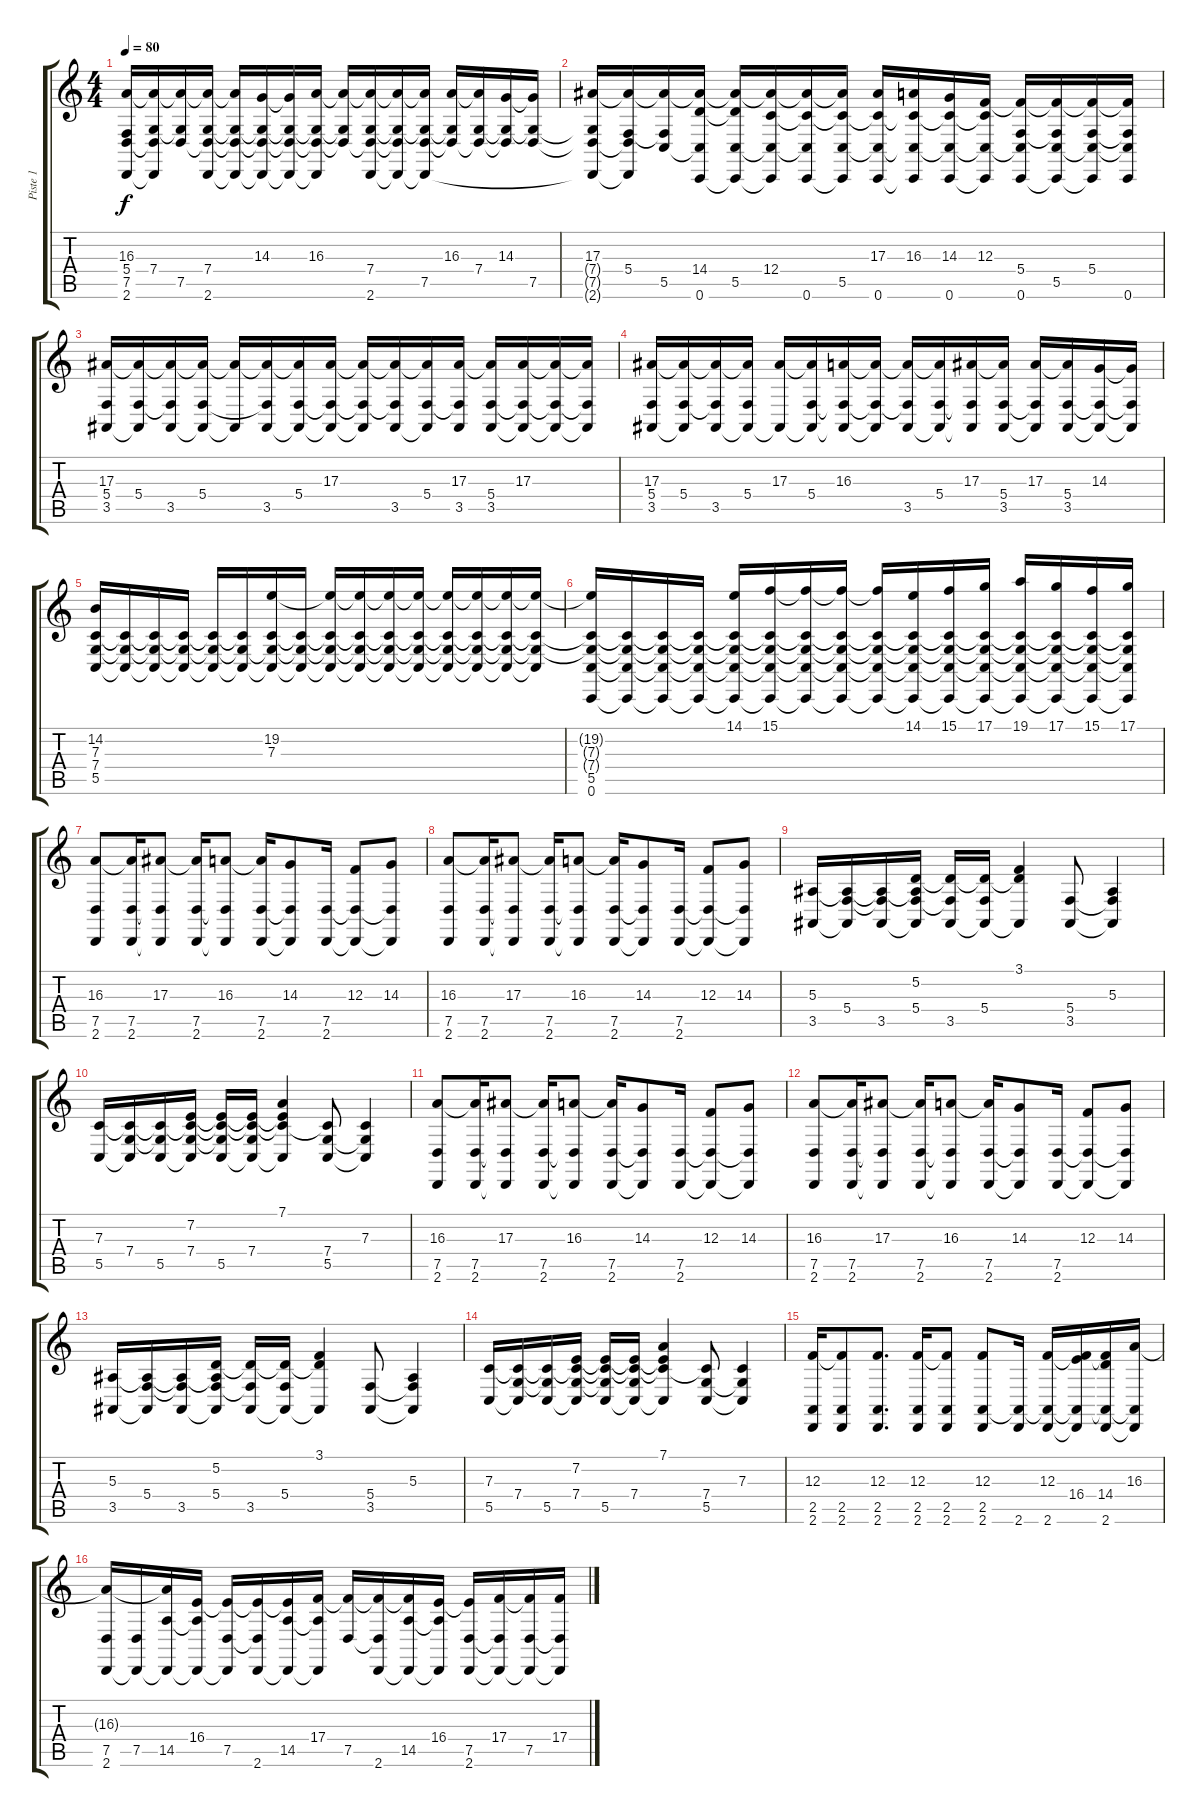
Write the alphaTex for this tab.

\track ("Piste 1" "Piste 1") {instrument acousticgrandpiano}
\staff {score tabs}
\tuning (D4 A3 F3 C3 G2 C2) {hide}
\ts (4 4)
\tempo 80
\clef g2
\ks c
(16.3 5.4{t} 7.5 2.6).16{dy f} (16.3{t} 7.4 7.5{t} 2.6{t}).16 (16.3{t} 7.4{t} 7.5).16 (16.3{t} 7.4 7.5{t} 2.6).16 (16.3{t} 7.4{t} 7.5{t} 2.6{t}).16 (14.3 7.4{t} 7.5{t} 2.6{t}).16 (14.3{t} 7.4{t} 7.5{t} 2.6{t}).16 (16.3 7.4{t} 7.5{t} 2.6{t}).16 (16.3{t} 7.4{t} 7.5{t}).16 (16.3{t} 7.4 7.5{t} 2.6).16 (16.3{t} 7.4{t} 7.5{t} 2.6{t}).16 (16.3{t} 7.4{t} 7.5 2.6{t}).16 (16.3 7.4{t} 7.5{t}).16 (16.3{t} 7.4 7.5{t}).16 (14.3 7.4{t} 7.5{t}).16 (14.3{t} 7.4{t} 7.5).16 |
(17.3 7.4{t} 7.5{t} 2.6{t}).16 (17.3{t} 5.4 7.5{t} 2.6{t}).16 (17.3{t} 5.4{t} 5.5).16 (17.3{t} 14.4 5.5{t} 0.6).16 (17.3{t} 14.4{t} 5.5 0.6{t}).16 (17.3{t} 12.4 5.5{t} 0.6{t}).16 (17.3{t} 12.4{t} 5.5{t} 0.6).16 (17.3{t} 12.4{t} 5.5 0.6{t}).16 (17.3 12.4{t} 5.5{t} 0.6).16 (16.3 12.4{t} 5.5{t} 0.6{t}).16 (14.3 12.4{t} 5.5{t} 0.6).16 (12.3 12.4{t} 5.5{t} 0.6{t}).16 (12.3{t} 5.4 5.5{t} 0.6).16 (12.3{t} 5.4{t} 5.5 0.6{t}).16 (12.3{t} 5.4 5.5{t} 0.6{t}).16 (12.3{t} 5.4{t} 5.5{t} 0.6).16 |
(17.3 5.4 3.5).16 (17.3{t} 5.4 3.5{t}).16 (17.3{t} 5.4{t} 3.5).16 (17.3{t} 5.4 3.5{t}).16 (17.3{t} 3.5{t}).16 (17.3{t} 5.4{t} 3.5).16 (17.3{t} 5.4 3.5{t}).16 (17.3 5.4{t} 3.5{t}).16 (17.3{t} 5.4{t} 3.5{t}).16 (17.3{t} 5.4{t} 3.5).16 (17.3{t} 5.4 3.5{t}).16 (17.3 5.4{t} 3.5).16 (17.3{t} 5.4 3.5).16 (17.3 5.4{t} 3.5{t}).16 (17.3{t} 5.4{t} 3.5{t}).16 (17.3{t} 5.4{t} 3.5{t}).16 |
(17.3 5.4 3.5).16 (17.3{t} 5.4 3.5{t}).16 (17.3{t} 5.4{t} 3.5).16 (17.3{t} 5.4 3.5{t}).16 (17.3 3.5{t}).16 (17.3{t} 5.4 3.5{t}).16 (16.3 5.4{t} 3.5{t}).16 (16.3{t} 5.4{t} 3.5{t}).16 (16.3{t} 5.4{t} 3.5).16 (16.3{t} 5.4 3.5{t}).16 (17.3 5.4{t} 3.5{t}).16 (17.3{t} 5.4 3.5).16 (17.3 5.4{t} 3.5{t}).16 (17.3{t} 5.4 3.5).16 (14.3 5.4{t} 3.5{t}).16 (14.3{t} 5.4{t} 3.5{t}).16 |
(14.2 7.3 7.4 5.5).16 (7.3{t} 7.4{t} 5.5{t}).16 (7.3{t} 7.4{t} 5.5{t}).16 (7.3{t} 7.4{t} 5.5{t}).16 (7.3{t} 7.4{t} 5.5{t}).16 (7.3{t} 7.4{t} 5.5{t}).16 (19.2 7.3 7.4{t} 5.5{t}).16 (7.3{t} 7.4{t} 5.5{t}).16 (19.2{t} 7.3{t} 7.4{t} 5.5{t}).16 (19.2{t} 7.3{t} 7.4{t} 5.5{t}).16 (19.2{t} 7.3{t} 7.4{t} 5.5{t}).16 (19.2{t} 7.3{t} 7.4{t} 5.5{t}).16 (19.2{t} 7.3{t} 7.4{t} 5.5{t}).16 (19.2{t} 7.3{t} 7.4{t} 5.5{t}).16 (19.2{t} 7.3{t} 7.4{t} 5.5{t}).16 (19.2{t} 7.3{t} 7.4{t} 5.5{t}).16 |
(19.2{t} 7.3{t} 7.4{t} 5.5 0.6).16 (7.3{t} 7.4{t} 5.5{t} 0.6{t}).16 (7.3{t} 7.4{t} 5.5{t} 0.6{t}).16 (7.3{t} 7.4{t} 5.5{t} 0.6{t}).16 (14.1 7.3{t} 7.4{t} 5.5{t} 0.6{t}).16 (15.1 7.3{t} 7.4{t} 5.5{t} 0.6{t}).16 (15.1{t} 7.3{t} 7.4{t} 5.5{t} 0.6{t}).16 (15.1{t} 7.3{t} 7.4{t} 5.5{t} 0.6{t}).16 (15.1{t} 7.3{t} 7.4{t} 5.5{t} 0.6{t}).16 (14.1 7.3{t} 7.4{t} 5.5{t} 0.6{t}).16 (15.1 7.3{t} 7.4{t} 5.5{t} 0.6{t}).16 (17.1 7.3{t} 7.4{t} 5.5{t} 0.6{t}).16 (19.1 7.3{t} 7.4{t} 5.5{t} 0.6{t}).16 (17.1 7.3{t} 7.4{t} 5.5{t} 0.6{t}).16 (15.1 7.3{t} 7.4{t} 5.5{t} 0.6{t}).16 (17.1 7.3{t} 7.4{t} 5.5{t} 0.6{t}).16 |
(16.3 7.5 2.6).8 (16.3{t} 7.5 2.6).16 (17.3 7.5{t} 2.6{t}).8 (17.3{t} 7.5 2.6).16 (16.3 7.5{t} 2.6{t}).8 (16.3{t} 7.5 2.6).16 (14.3 7.5{t} 2.6{t}).8 (7.5 2.6).16 (12.3 7.5{t} 2.6{t}).8 (14.3 7.5{t} 2.6{t}).8 |
(16.3 7.5 2.6).8 (16.3{t} 7.5 2.6).16 (17.3 7.5{t} 2.6{t}).8 (17.3{t} 7.5 2.6).16 (16.3 7.5{t} 2.6{t}).8 (16.3{t} 7.5 2.6).16 (14.3 7.5{t} 2.6{t}).8 (7.5 2.6).16 (12.3 7.5{t} 2.6{t}).8 (14.3 7.5{t} 2.6{t}).8 |
(5.3 3.5).16 (5.3{t} 5.4 3.5{t}).16 (5.3{t} 5.4{t} 3.5).16 (5.2 5.3{t} 5.4 3.5{t}).16 (5.2{t} 5.4{t} 3.5).16 (5.2{t} 5.4 3.5{t}).16 (3.1 5.2{t} 3.5{t}).4 (5.4 3.5).8 (5.3 5.4{t} 3.5{t}).4 |
(7.3 5.5).16 (7.3{t} 7.4 5.5{t}).16 (7.3{t} 7.4{t} 5.5).16 (7.2 7.3{t} 7.4 5.5{t}).16 (7.2{t} 7.3{t} 7.4{t} 5.5).16 (7.2{t} 7.3{t} 7.4 5.5{t}).16 (7.1 7.2{t} 7.3{t} 5.5{t}).4 (7.3{t} 7.4 5.5).8 (7.3 7.4{t} 5.5{t}).4 |
(16.3 7.5 2.6).8 (16.3{t} 7.5 2.6).16 (17.3 7.5{t} 2.6{t}).8 (17.3{t} 7.5 2.6).16 (16.3 7.5{t} 2.6{t}).8 (16.3{t} 7.5 2.6).16 (14.3 7.5{t} 2.6{t}).8 (7.5 2.6).16 (12.3 7.5{t} 2.6{t}).8 (14.3 7.5{t} 2.6{t}).8 |
(16.3 7.5 2.6).8 (16.3{t} 7.5 2.6).16 (17.3 7.5{t} 2.6{t}).8 (17.3{t} 7.5 2.6).16 (16.3 7.5{t} 2.6{t}).8 (16.3{t} 7.5 2.6).16 (14.3 7.5{t} 2.6{t}).8 (7.5 2.6).16 (12.3 7.5{t} 2.6{t}).8 (14.3 7.5{t} 2.6{t}).8 |
(5.3 3.5).16 (5.3{t} 5.4 3.5{t}).16 (5.3{t} 5.4{t} 3.5).16 (5.2 5.3{t} 5.4 3.5{t}).16 (5.2{t} 5.4{t} 3.5).16 (5.2{t} 5.4 3.5{t}).16 (3.1 5.2{t} 3.5{t}).4 (5.4 3.5).8 (5.3 5.4{t} 3.5{t}).4 |
(7.3 5.5).16 (7.3{t} 7.4 5.5{t}).16 (7.3{t} 7.4{t} 5.5).16 (7.2 7.3{t} 7.4 5.5{t}).16 (7.2{t} 7.3{t} 7.4{t} 5.5).16 (7.2{t} 7.3{t} 7.4 5.5{t}).16 (7.1 7.2{t} 7.3{t} 5.5{t}).4 (7.3{t} 7.4 5.5).8 (7.3 7.4{t} 5.5{t}).4 |
(12.3 2.5 2.6).16 (12.3{t} 2.5 2.6).8 (12.3 2.5 2.6).8{d} (12.3 2.5 2.6).16 (12.3{t} 2.5 2.6).8 (12.3 2.5 2.6).8 (2.5{t} 2.6).16 (12.3 2.5{t} 2.6).16 (12.3{t} 16.4 2.5{t} 2.6{t}).16 (12.3{t} 14.4 2.5{t} 2.6).16 (16.3 2.5{t} 2.6{t}).16 |
(16.3{t} 7.5 2.6).16 (7.5 2.6{t}).16 (16.3{t} 14.5 2.6{t}).16 (16.4 14.5{t} 2.6{t}).16 (16.4{t} 7.5 2.6{t}).16 (16.4{t} 7.5{t} 2.6).16 (16.4{t} 14.5 2.6{t}).16 (17.4 14.5{t} 2.6{t}).16 (17.4{t} 7.5).16 (17.4{t} 7.5{t} 2.6).16 (17.4{t} 14.5 2.6{t}).16 (16.4 14.5{t} 2.6{t}).16 (16.4{t} 7.5 2.6).16 (17.4 7.5{t} 2.6{t}).16 (17.4{t} 7.5 2.6{t}).16 (17.4 7.5{t} 2.6{t}).16
